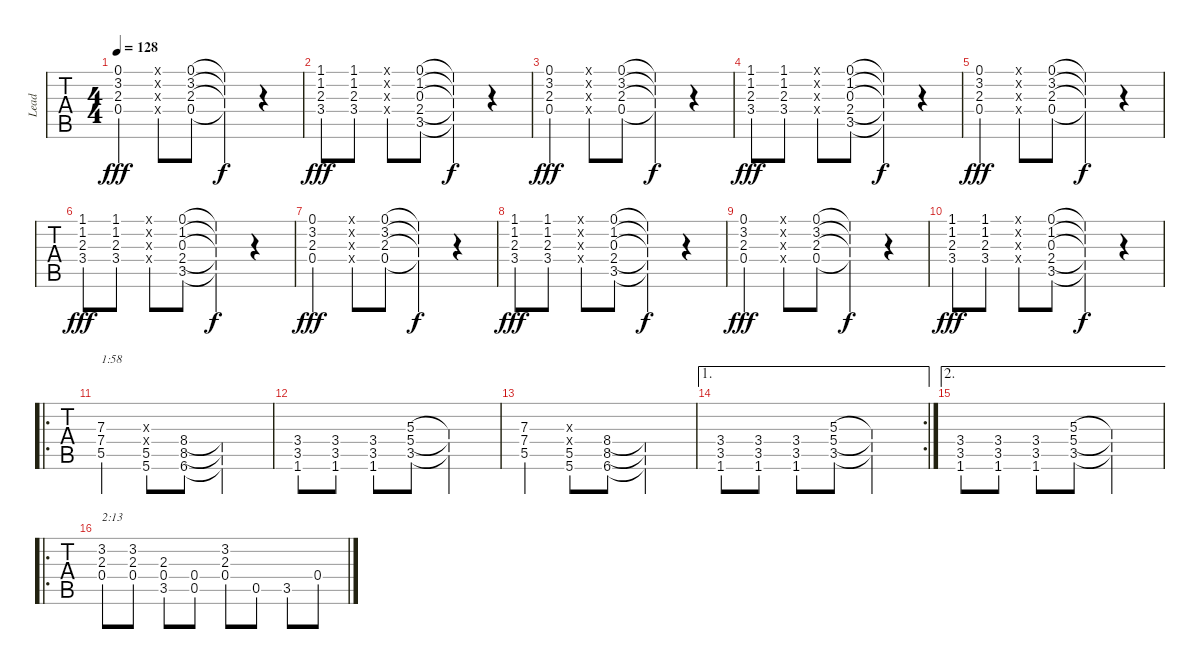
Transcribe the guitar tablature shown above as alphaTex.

\track ("Lead" "Lead") {instrument overdrivenguitar}
\staff {tabs}
\tuning (E4 B3 G3 D3 A2 E2) {hide}
\ts (4 4)
\tempo 128
\clef g2
\ks c
(0.1 3.2 2.3 0.4).4{dy fff} (0.1{x} 0.2{x} 0.3{x} 0.4{x}).8 (0.1 3.2 2.3 0.4).8 (0.1{t} 3.2{t} 2.3{t} 0.4{t}).4{dy f} r.4 |
(1.1 1.2 2.3 3.4).8{dy fff} (1.1 1.2 2.3 3.4).8 (0.1{x} 0.2{x} 0.3{x} 0.4{x}).8 (0.1 1.2 0.3 2.4 3.5).8 (0.1{t} 1.2{t} 0.3{t} 2.4{t} 3.5{t}).4{dy f} r.4 |
(0.1 3.2 2.3 0.4).4{dy fff} (0.1{x} 0.2{x} 0.3{x} 0.4{x}).8 (0.1 3.2 2.3 0.4).8 (0.1{t} 3.2{t} 2.3{t} 0.4{t}).4{dy f} r.4 |
(1.1 1.2 2.3 3.4).8{dy fff} (1.1 1.2 2.3 3.4).8 (0.1{x} 0.2{x} 0.3{x} 0.4{x}).8 (0.1 1.2 0.3 2.4 3.5).8 (0.1{t} 1.2{t} 0.3{t} 2.4{t} 3.5{t}).4{dy f} r.4 |
(0.1 3.2 2.3 0.4).4{dy fff} (0.1{x} 0.2{x} 0.3{x} 0.4{x}).8 (0.1 3.2 2.3 0.4).8 (0.1{t} 3.2{t} 2.3{t} 0.4{t}).4{dy f} r.4 |
(1.1 1.2 2.3 3.4).8{dy fff} (1.1 1.2 2.3 3.4).8 (0.1{x} 0.2{x} 0.3{x} 0.4{x}).8 (0.1 1.2 0.3 2.4 3.5).8 (0.1{t} 1.2{t} 0.3{t} 2.4{t} 3.5{t}).4{dy f} r.4 |
(0.1 3.2 2.3 0.4).4{dy fff} (0.1{x} 0.2{x} 0.3{x} 0.4{x}).8 (0.1 3.2 2.3 0.4).8 (0.1{t} 3.2{t} 2.3{t} 0.4{t}).4{dy f} r.4 |
(1.1 1.2 2.3 3.4).8{dy fff} (1.1 1.2 2.3 3.4).8 (0.1{x} 0.2{x} 0.3{x} 0.4{x}).8 (0.1 1.2 0.3 2.4 3.5).8 (0.1{t} 1.2{t} 0.3{t} 2.4{t} 3.5{t}).4{dy f} r.4 |
(0.1 3.2 2.3 0.4).4{dy fff} (0.1{x} 0.2{x} 0.3{x} 0.4{x}).8 (0.1 3.2 2.3 0.4).8 (0.1{t} 3.2{t} 2.3{t} 0.4{t}).4{dy f} r.4 |
(1.1 1.2 2.3 3.4).8{dy fff} (1.1 1.2 2.3 3.4).8 (0.1{x} 0.2{x} 0.3{x} 0.4{x}).8 (0.1 1.2 0.3 2.4 3.5).8 (0.1{t} 1.2{t} 0.3{t} 2.4{t} 3.5{t}).4{dy f} r.4 |
\ro
(7.3 7.4 5.5).4{txt "1:58"} (0.3{x} 0.4{x} 5.5 5.6).8 (8.4 8.5 6.6).8 (8.4{t} 8.5{t} 6.6{t}).2 |
(3.4 3.5 1.6).8 (3.4 3.5 1.6).8 (3.4 3.5 1.6).8 (5.3 5.4 3.5).8 (5.3{t} 5.4{t} 3.5{t}).2 |
(7.3 7.4 5.5).4 (0.3{x} 0.4{x} 5.5 5.6).8 (8.4 8.5 6.6).8 (8.4{t} 8.5{t} 6.6{t}).2 |
\ae 1
\rc 2
(3.4 3.5 1.6).8 (3.4 3.5 1.6).8 (3.4 3.5 1.6).8 (5.3 5.4 3.5).8 (5.3{t} 5.4{t} 3.5{t}).2 |
\ae 2
(3.4 3.5 1.6).8 (3.4 3.5 1.6).8 (3.4 3.5 1.6).8 (5.3 5.4 3.5).8 (5.3{t} 5.4{t} 3.5{t}).2 |
\ro
(3.2 2.3 0.4).8{txt "2:13"} (3.2 2.3 0.4).8 (2.3 0.4 3.5).8 (0.4 0.5).8 (3.2 2.3 0.4).8 0.5.8 3.5.8 0.4.8
